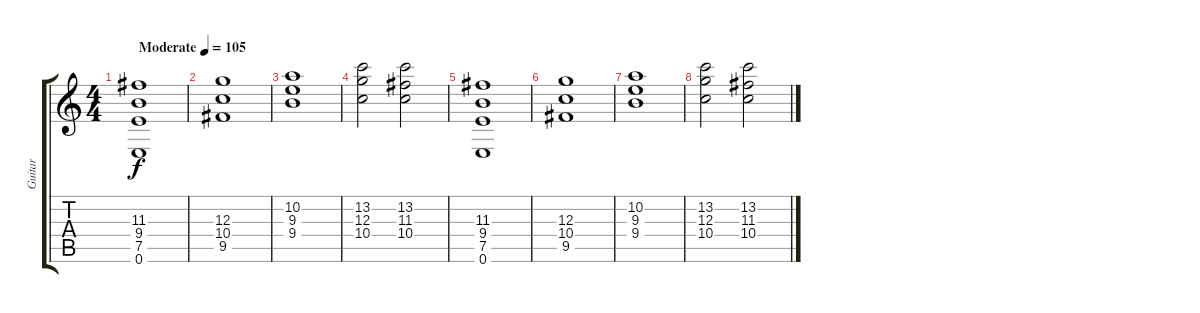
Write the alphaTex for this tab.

\track ("Guitar" "Guitar") {instrument distortionguitar}
\staff {score tabs}
\tuning (E4 B3 G3 D3 A2 E2) {hide}
\ts (4 4)
\tempo (105 "Moderate")
\clef g2
\ks c
(11.3 9.4 7.5 0.6).1{dy f volume 6 instrument distortionguitar} |
(12.3 10.4 9.5).1 |
(10.2 9.3 9.4).1 |
(13.2 12.3 10.4).2 (13.2 11.3 10.4).2 |
(11.3 9.4 7.5 0.6).1 |
(12.3 10.4 9.5).1 |
(10.2 9.3 9.4).1 |
(13.2 12.3 10.4).2 (13.2 11.3 10.4).2
